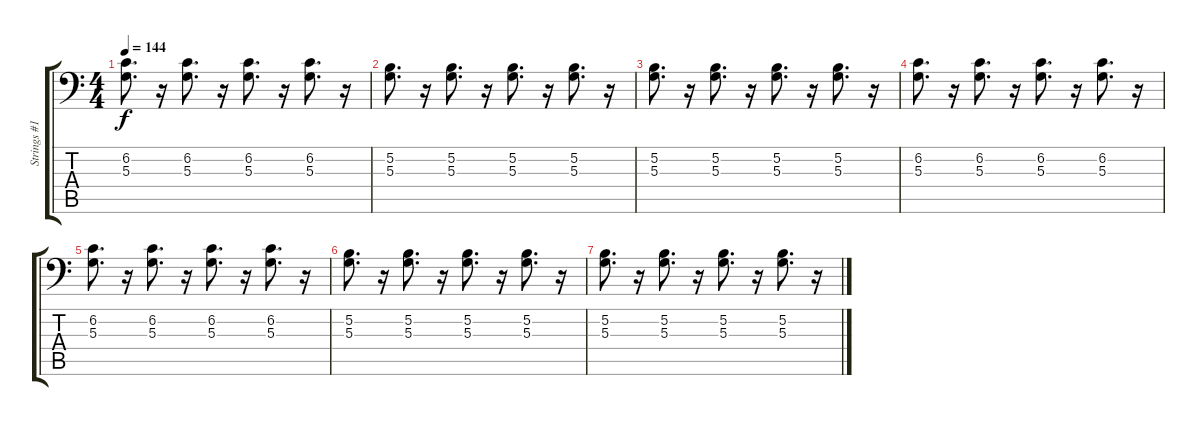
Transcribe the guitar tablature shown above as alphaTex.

\track ("Strings #1" "Strings #1") {instrument viola}
\staff {score tabs}
\tuning (B3 Gb3 D3 A2 E2 A1) {hide}
\ts (4 4)
\tempo 144
\clef f4
\ks c
(6.2 5.3).8{d dy f} r.16 (6.2 5.3).8{d} r.16 (6.2 5.3).8{d} r.16 (6.2 5.3).8{d} r.16 |
(5.2 5.3).8{d} r.16 (5.2 5.3).8{d} r.16 (5.2 5.3).8{d} r.16 (5.2 5.3).8{d} r.16 |
(5.2 5.3).8{d} r.16 (5.2 5.3).8{d} r.16 (5.2 5.3).8{d} r.16 (5.2 5.3).8{d} r.16 |
(6.2 5.3).8{d volume 0} r.16 (6.2 5.3).8{d} r.16 (6.2 5.3).8{d} r.16 (6.2 5.3).8{d} r.16 |
(6.2 5.3).8{d} r.16 (6.2 5.3).8{d} r.16 (6.2 5.3).8{d} r.16 (6.2 5.3).8{d} r.16 |
(5.2 5.3).8{d} r.16 (5.2 5.3).8{d} r.16 (5.2 5.3).8{d} r.16 (5.2 5.3).8{d} r.16 |
(5.2 5.3).8{d} r.16 (5.2 5.3).8{d} r.16 (5.2 5.3).8{d} r.16 (5.2 5.3).8{d} r.16
